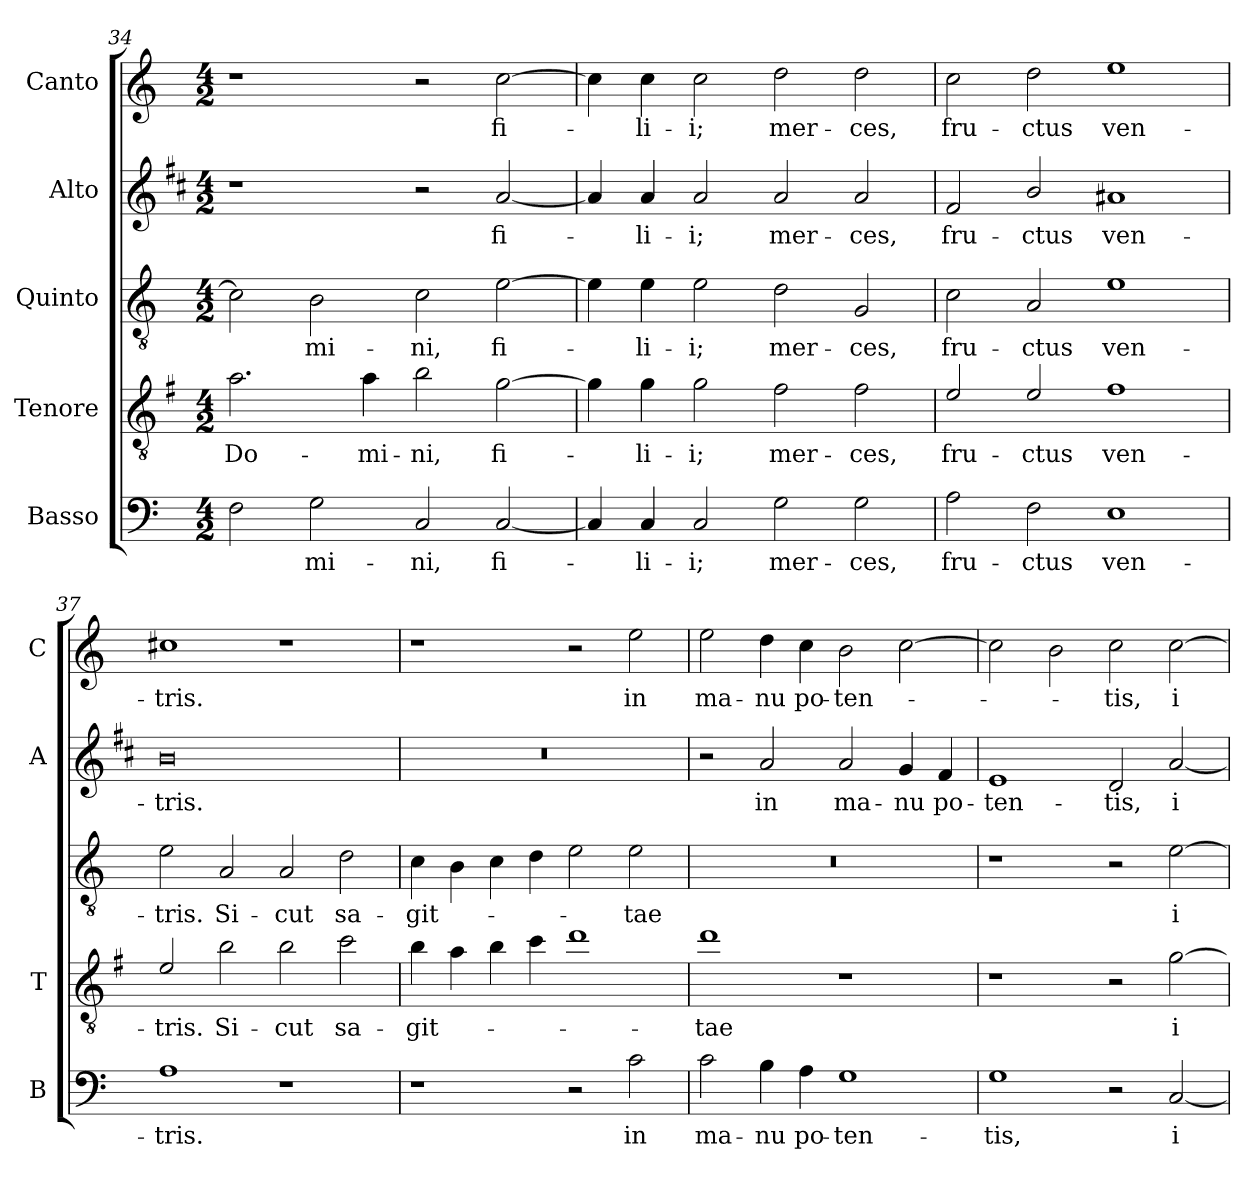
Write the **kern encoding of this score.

**kern	**text	**kern	**text	**kern	**text	**kern	**text	**kern	**text
*part5	*part5	*part4	*part4	*part3	*part3	*part2	*part2	*part1	*part1
*staff5	*staff5	*staff4	*staff4	*staff3	*staff3	*staff2	*staff2	*staff1	*staff1
*I"Basso	*	*I"Tenore	*	*I"Quinto	*	*I"Alto	*	*I"Canto	*
*I'B	*	*I'T	*	*	*	*I'A	*	*I'C	*
*clefF4	*	*clefGv2	*	*clefGv2	*	*clefG2	*	*clefG2	*
*	*	*ITrd4c7	*	*	*	*ITrd1c2	*	*	*
*k[]	*	*k[]	*	*k[]	*	*k[]	*	*k[]	*
*C:	*	*C:	*	*C:	*	*C:	*	*C:	*
*M4/2	*	*M4/2	*	*M4/2	*	*M4/2	*	*M4/2	*
=34	=34	=34	=34	=34	=34	=34	=34	=34	=34
!	!	!	!LO:LY:b	!	!	!	!	!	!
2F\	.	2.d\	Do-	2c\]	.	1r	.	1r	.
!	!LO:LY:b	!	!	!	!LO:LY:b	!	!	!	!
2G\	-mi-	.	.	2B\	-mi-	.	.	.	.
!	!	!	!LO:LY:b	!	!	!	!	!	!
.	.	4d\	-mi-	.	.	.	.	.	.
!	!LO:LY:b	!	!LO:LY:b	!	!LO:LY:b	!	!	!	!
2C/	-ni,	2e\	-ni,	2c\	-ni,	2r	.	2r	.
!	!LO:LY:b	!	!LO:LY:b	!	!LO:LY:b	!	!LO:LY:b	!	!LO:LY:b
[2C/	fi-	[2c\	fi-	[2e\	fi-	[2g/	fi-	[2cc\	fi-
=35	=35	=35	=35	=35	=35	=35	=35	=35	=35
4C/]	.	4c\]	.	4e\]	.	4g/]	.	4cc\]	.
!	!LO:LY:b	!	!LO:LY:b	!	!LO:LY:b	!	!LO:LY:b	!	!LO:LY:b
4C/	-li-	4c\	-li-	4e\	-li-	4g/	-li-	4cc\	-li-
!	!LO:LY:b	!	!LO:LY:b	!	!LO:LY:b	!	!LO:LY:b	!	!LO:LY:b
2C/	-i;	2c\	-i;	2e\	-i;	2g/	-i;	2cc\	-i;
!	!LO:LY:b	!	!LO:LY:b	!	!LO:LY:b	!	!LO:LY:b	!	!LO:LY:b
2G\	mer-	2B\	mer-	2d\	mer-	2g/	mer-	2dd\	mer-
!	!LO:LY:b	!	!LO:LY:b	!	!LO:LY:b	!	!LO:LY:b	!	!LO:LY:b
2G\	-ces,	2B\	-ces,	2G/	-ces,	2g/	-ces,	2dd\	-ces,
!!LO:LB:g=z
=36	=36	=36	=36	=36	=36	=36	=36	=36	=36
!	!LO:LY:b	!	!LO:LY:b	!	!LO:LY:b	!	!LO:LY:b	!	!LO:LY:b
2A\	fru-	2A/	fru-	2c\	fru-	2e/	fru-	2cc\	fru-
!	!LO:LY:b	!	!LO:LY:b	!	!LO:LY:b	!	!LO:LY:b	!	!LO:LY:b
2F\	-ctus	2A/	-ctus	2A/	-ctus	2a/	-ctus	2dd\	-ctus
!	!LO:LY:b	!	!LO:LY:b	!	!LO:LY:b	!	!LO:LY:b	!	!LO:LY:b
1E	ven-	1B	ven-	1e	ven-	1g#X	ven-	1ee	ven-
=37	=37	=37	=37	=37	=37	=37	=37	=37	=37
!	!LO:LY:b	!	!LO:LY:b	!	!LO:LY:b	!	!LO:LY:b	!	!LO:LY:b
1A	-tris.	2A/	-tris.	2e\	-tris.	0a	-tris.	1cc#X	-tris.
!	!	!	!LO:LY:b	!	!LO:LY:b	!	!	!	!
.	.	2e\	Si-	2A/	Si-	.	.	.	.
!	!	!	!LO:LY:b	!	!LO:LY:b	!	!	!	!
1r	.	2e\	-cut	2A/	-cut	.	.	1r	.
!	!	!	!LO:LY:b	!	!LO:LY:b	!	!	!	!
.	.	2f\	sa-	2d\	sa-	.	.	.	.
=38	=38	=38	=38	=38	=38	=38	=38	=38	=38
!	!	!	!LO:LY:b	!	!LO:LY:b	!	!	!	!
1r	.	4e\	-git-	4c\	-git-	0r	.	1r	.
.	.	4d\	.	4B\	.	.	.	.	.
.	.	4e\	.	4c\	.	.	.	.	.
.	.	4f\	.	4d\	.	.	.	.	.
2r	.	1g	.	2e\	.	.	.	2r	.
!	!LO:LY:b	!	!	!	!LO:LY:b	!	!	!	!LO:LY:b
2c\	in	.	.	2e\	-tae	.	.	2ee\	in
=39	=39	=39	=39	=39	=39	=39	=39	=39	=39
!	!LO:LY:b	!	!LO:LY:b	!	!	!	!	!	!LO:LY:b
2c\	ma-	1g	-tae	0r	.	2r	.	2ee\	ma-
!	!LO:LY:b	!	!	!	!	!	!LO:LY:b	!	!LO:LY:b
4B\	-nu	.	.	.	.	2g/	in	4dd\	-nu
!	!LO:LY:b	!	!	!	!	!	!	!	!LO:LY:b
4A\	po-	.	.	.	.	.	.	4cc\	po-
!	!LO:LY:b	!	!	!	!	!	!LO:LY:b	!	!LO:LY:b
1G	-ten-	1r	.	.	.	2g/	ma-	2b\	-ten-
!	!	!	!	!	!	!	!LO:LY:b	!	!
.	.	.	.	.	.	4f/	-nu	[2cc\	.
!	!	!	!	!	!	!	!LO:LY:b	!	!
.	.	.	.	.	.	4e/	po-	.	.
=40	=40	=40	=40	=40	=40	=40	=40	=40	=40
!	!LO:LY:b	!	!	!	!	!	!LO:LY:b	!	!
1G	-tis,	1r	.	1r	.	1d	-ten-	2cc\]	.
.	.	.	.	.	.	.	.	2b\	.
!	!	!	!	!	!	!	!LO:LY:b	!	!LO:LY:b
2r	.	2r	.	2r	.	2c/	-tis,	2cc\	-tis,
!	!LO:LY:b	!	!LO:LY:b	!	!LO:LY:b	!	!LO:LY:b	!	!LO:LY:b
[2C/	i-	[2c\	i-	[2e\	i-	[2g/	i-	[2cc\	i-
=	=	=	=	=	=	=	=	=	=
*-	*-	*-	*-	*-	*-	*-	*-	*-	*-
